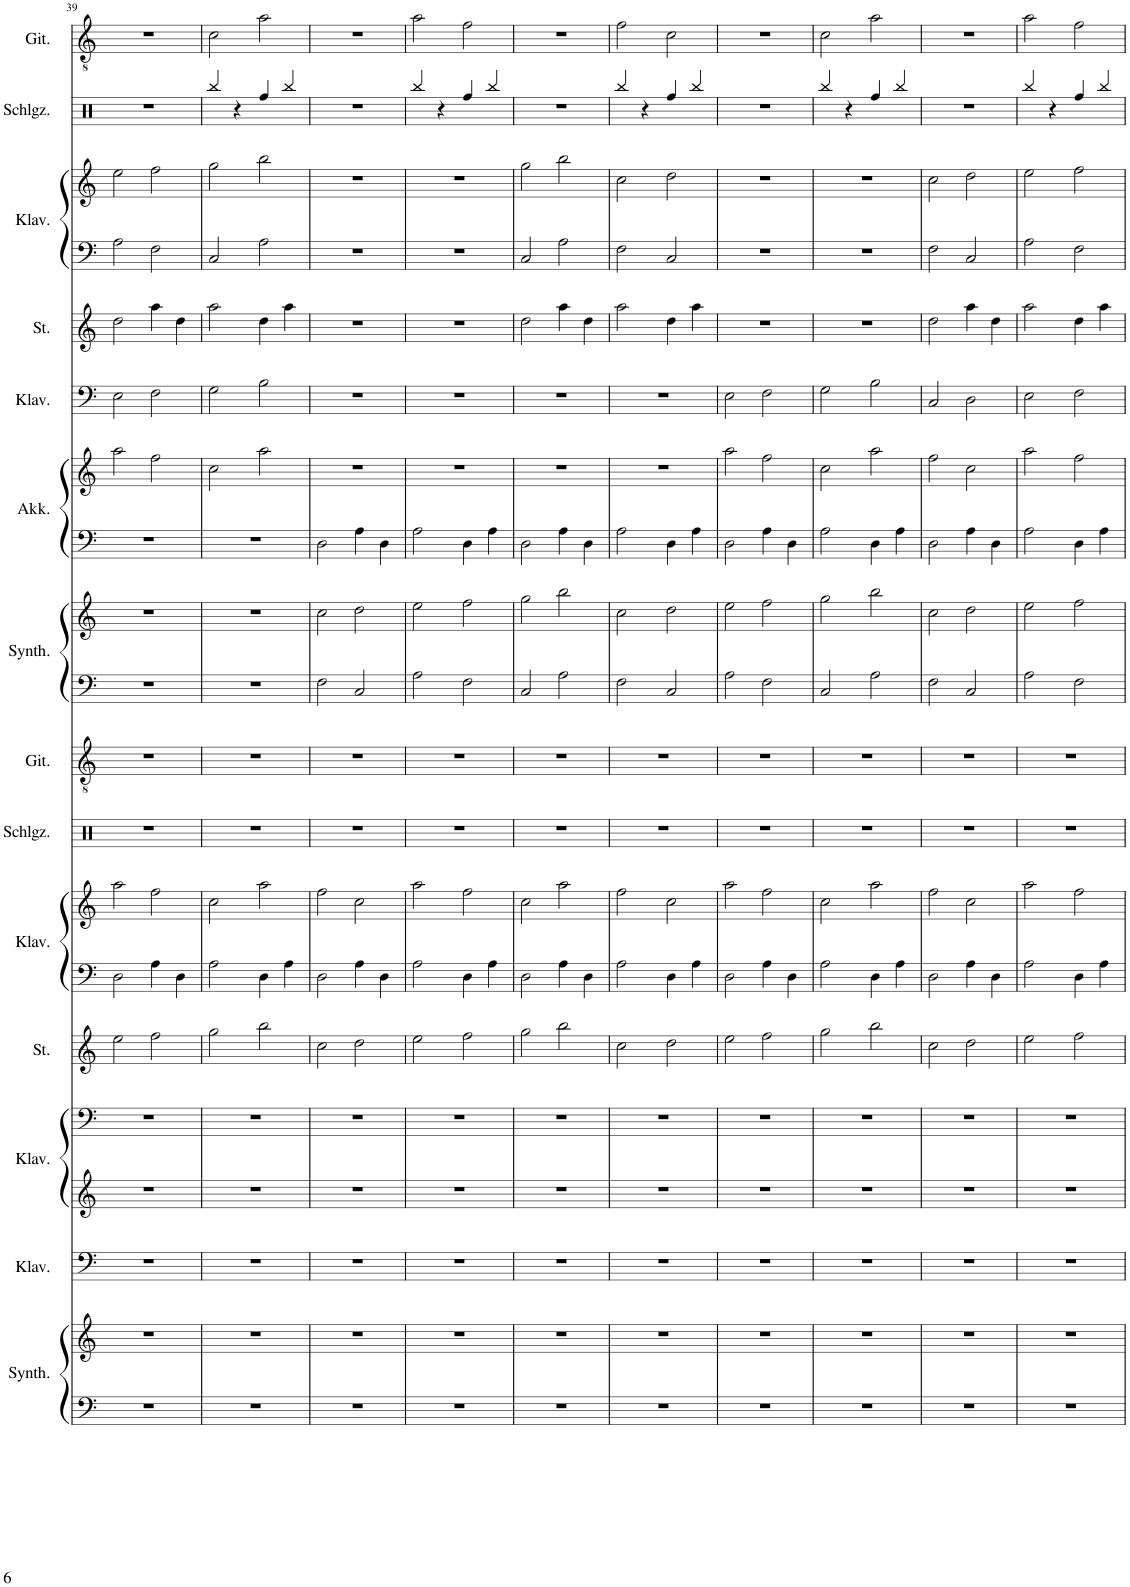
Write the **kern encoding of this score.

**kern	**kern	**kern	**kern	**kern	**kern	**kern	**kern	**kern	**kern	**kern	**kern	**kern	**kern	**kern	**kern	**kern	**kern	**kern	**kern
*part14	*part14	*part13	*part12	*part12	*part11	*part10	*part10	*part9	*part8	*part7	*part7	*part6	*part6	*part5	*part4	*part3	*part3	*part2	*part1
*staff20	*staff19	*staff18	*staff17	*staff16	*staff15	*staff14	*staff13	*staff12	*staff11	*staff10	*staff9	*staff8	*staff7	*staff6	*staff5	*staff4	*staff3	*staff2	*staff1
*I"Pad Synthesizer	*	*I"Klavier	*I"Klavier	*	*I"Streichinstrumente	*I"Klavier	*	*I"Schlagzeug	*I"Akustische Gitarre	*I"Pad Synthesizer	*	*I"Akkordeon	*	*I"Klavier	*I"Streichinstrumente	*I"Klavier	*	*I"Schlagzeug	*I"Akustische Gitarre
*I'Synth.	*	*I'Klav.	*I'Klav.	*	*I'St.	*I'Klav.	*	*I'Schlgz.	*I'Git.	*I'Synth.	*	*I'Akk.	*	*I'Klav.	*I'St.	*I'Klav.	*	*I'Schlgz.	*I'Git.
!!LO:PB:g=z
*clefF4	*clefG2	*clefF4	*clefG2	*clefF4	*clefG2	*clefF4	*clefG2	*clefX	*clefGv2	*clefF4	*clefG2	*clefF4	*clefG2	*clefF4	*clefG2	*clefF4	*clefG2	*clefX	*clefGv2
*k[]	*k[]	*k[]	*k[]	*k[]	*k[]	*k[]	*k[]	*k[]	*k[]	*k[]	*k[]	*k[]	*k[]	*k[]	*k[]	*k[]	*k[]	*k[]	*k[]
*M4/4	*M4/4	*M4/4	*M4/4	*M4/4	*M4/4	*M4/4	*M4/4	*M4/4	*M4/4	*M4/4	*M4/4	*M4/4	*M4/4	*M4/4	*M4/4	*M4/4	*M4/4	*M4/4	*M4/4
=39	=39	=39	=39	=39	=39	=39	=39	=39	=39	=39	=39	=39	=39	=39	=39	=39	=39	=39	=39
1r	1r	1r	1r	1r	2ee\	2D\	2aa\	1r	1r	1r	1r	1r	2aa\	2E\	2dd\	2A\	2ee\	1r	1r
.	.	.	.	.	2ff\	4A\	2ff\	.	.	.	.	.	2ff\	2F\	4aa\	2F\	2ff\	.	.
.	.	.	.	.	.	4D\	.	.	.	.	.	.	.	.	4dd\	.	.	.	.
=40	=40	=40	=40	=40	=40	=40	=40	=40	=40	=40	=40	=40	=40	=40	=40	=40	=40	=40	=40
1r	1r	1r	1r	1r	2gg\	2A\	2cc\	1r	1r	1r	1r	1r	2cc\	2G\	2aa\	2C/	2gg\	4Rbb/	2c\
.	.	.	.	.	.	.	.	.	.	.	.	.	.	.	.	.	.	4r	.
.	.	.	.	.	2bb\	4D\	2aa\	.	.	.	.	.	2aa\	2B\	4dd\	2A\	2bb\	4Rff/	2a\
.	.	.	.	.	.	4A\	.	.	.	.	.	.	.	.	4aa\	.	.	4Rbb/	.
=41	=41	=41	=41	=41	=41	=41	=41	=41	=41	=41	=41	=41	=41	=41	=41	=41	=41	=41	=41
1r	1r	1r	1r	1r	2cc\	2D\	2ff\	1r	1r	2F\	2cc\	2D\	1r	1r	1r	1r	1r	1r	1r
.	.	.	.	.	2dd\	4A\	2cc\	.	.	2C/	2dd\	4A\	.	.	.	.	.	.	.
.	.	.	.	.	.	4D\	.	.	.	.	.	4D\	.	.	.	.	.	.	.
=42	=42	=42	=42	=42	=42	=42	=42	=42	=42	=42	=42	=42	=42	=42	=42	=42	=42	=42	=42
1r	1r	1r	1r	1r	2ee\	2A\	2aa\	1r	1r	2A\	2ee\	2A\	1r	1r	1r	1r	1r	4Rbb/	2a\
.	.	.	.	.	.	.	.	.	.	.	.	.	.	.	.	.	.	4r	.
.	.	.	.	.	2ff\	4D\	2ff\	.	.	2F\	2ff\	4D\	.	.	.	.	.	4Rff/	2f\
.	.	.	.	.	.	4A\	.	.	.	.	.	4A\	.	.	.	.	.	4Rbb/	.
=43	=43	=43	=43	=43	=43	=43	=43	=43	=43	=43	=43	=43	=43	=43	=43	=43	=43	=43	=43
1r	1r	1r	1r	1r	2gg\	2D\	2cc\	1r	1r	2C/	2gg\	2D\	1r	1r	2dd\	2C/	2gg\	1r	1r
.	.	.	.	.	2bb\	4A\	2aa\	.	.	2A\	2bb\	4A\	.	.	4aa\	2A\	2bb\	.	.
.	.	.	.	.	.	4D\	.	.	.	.	.	4D\	.	.	4dd\	.	.	.	.
=44	=44	=44	=44	=44	=44	=44	=44	=44	=44	=44	=44	=44	=44	=44	=44	=44	=44	=44	=44
1r	1r	1r	1r	1r	2cc\	2A\	2ff\	1r	1r	2F\	2cc\	2A\	1r	1r	2aa\	2F\	2cc\	4Rbb/	2f\
.	.	.	.	.	.	.	.	.	.	.	.	.	.	.	.	.	.	4r	.
.	.	.	.	.	2dd\	4D\	2cc\	.	.	2C/	2dd\	4D\	.	.	4dd\	2C/	2dd\	4Rff/	2c\
.	.	.	.	.	.	4A\	.	.	.	.	.	4A\	.	.	4aa\	.	.	4Rbb/	.
=45	=45	=45	=45	=45	=45	=45	=45	=45	=45	=45	=45	=45	=45	=45	=45	=45	=45	=45	=45
1r	1r	1r	1r	1r	2ee\	2D\	2aa\	1r	1r	2A\	2ee\	2D\	2aa\	2E\	1r	1r	1r	1r	1r
.	.	.	.	.	2ff\	4A\	2ff\	.	.	2F\	2ff\	4A\	2ff\	2F\	.	.	.	.	.
.	.	.	.	.	.	4D\	.	.	.	.	.	4D\	.	.	.	.	.	.	.
=46	=46	=46	=46	=46	=46	=46	=46	=46	=46	=46	=46	=46	=46	=46	=46	=46	=46	=46	=46
1r	1r	1r	1r	1r	2gg\	2A\	2cc\	1r	1r	2C/	2gg\	2A\	2cc\	2G\	1r	1r	1r	4Rbb/	2c\
.	.	.	.	.	.	.	.	.	.	.	.	.	.	.	.	.	.	4r	.
.	.	.	.	.	2bb\	4D\	2aa\	.	.	2A\	2bb\	4D\	2aa\	2B\	.	.	.	4Rff/	2a\
.	.	.	.	.	.	4A\	.	.	.	.	.	4A\	.	.	.	.	.	4Rbb/	.
=47	=47	=47	=47	=47	=47	=47	=47	=47	=47	=47	=47	=47	=47	=47	=47	=47	=47	=47	=47
1r	1r	1r	1r	1r	2cc\	2D\	2ff\	1r	1r	2F\	2cc\	2D\	2ff\	2C/	2dd\	2F\	2cc\	1r	1r
.	.	.	.	.	2dd\	4A\	2cc\	.	.	2C/	2dd\	4A\	2cc\	2D\	4aa\	2C/	2dd\	.	.
.	.	.	.	.	.	4D\	.	.	.	.	.	4D\	.	.	4dd\	.	.	.	.
=48	=48	=48	=48	=48	=48	=48	=48	=48	=48	=48	=48	=48	=48	=48	=48	=48	=48	=48	=48
1r	1r	1r	1r	1r	2ee\	2A\	2aa\	1r	1r	2A\	2ee\	2A\	2aa\	2E\	2aa\	2A\	2ee\	4Rbb/	2a\
.	.	.	.	.	.	.	.	.	.	.	.	.	.	.	.	.	.	4r	.
.	.	.	.	.	2ff\	4D\	2ff\	.	.	2F\	2ff\	4D\	2ff\	2F\	4dd\	2F\	2ff\	4Rff/	2f\
.	.	.	.	.	.	4A\	.	.	.	.	.	4A\	.	.	4aa\	.	.	4Rbb/	.
=	=	=	=	=	=	=	=	=	=	=	=	=	=	=	=	=	=	=	=
*-	*-	*-	*-	*-	*-	*-	*-	*-	*-	*-	*-	*-	*-	*-	*-	*-	*-	*-	*-
